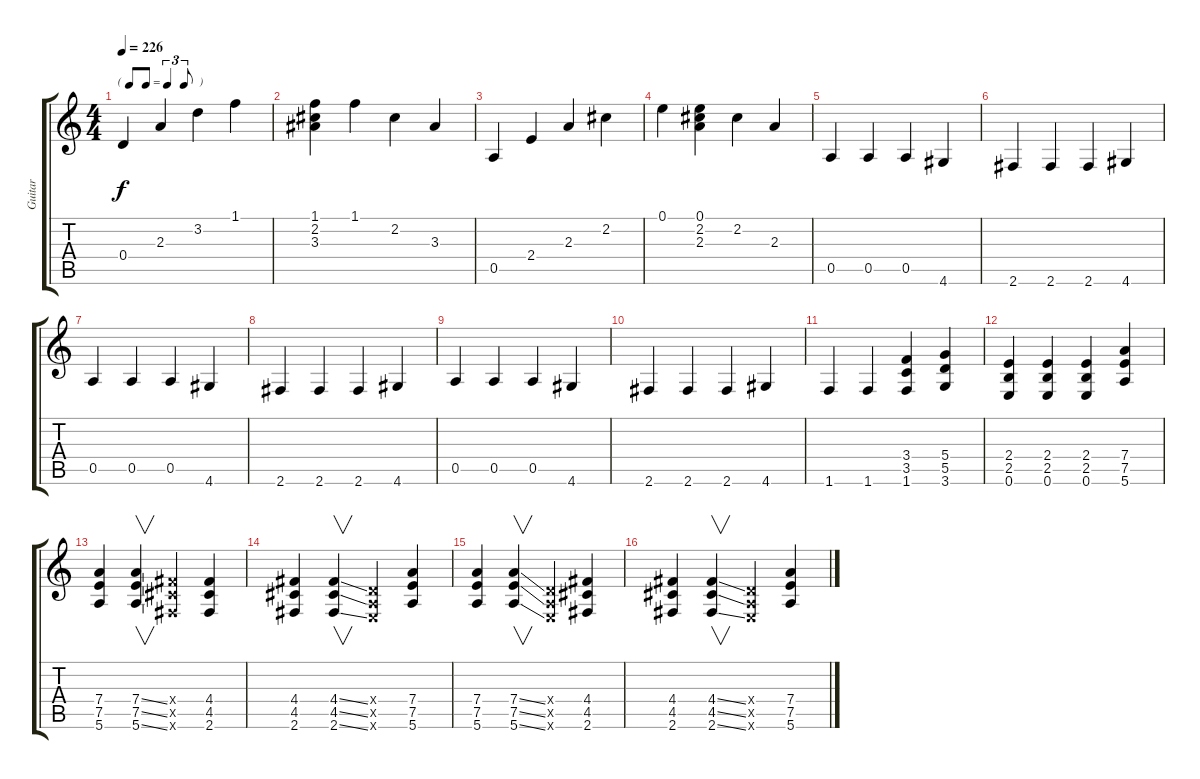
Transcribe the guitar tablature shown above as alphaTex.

\track ("Guitar" "Guitar") {instrument distortionguitar}
\staff {score tabs}
\tuning (E4 B3 G3 D3 A2 E2) {hide}
\ts (4 4)
\tf triplet8th
\tempo 226
\clef g2
\ks c
0.4.4{dy f} 2.3.4 3.2.4 1.1.4 |
(1.1 2.2 3.3).4 1.1.4 2.2.4 3.3.4 |
0.5.4 2.4.4 2.3.4 2.2.4 |
0.1.4 (0.1 2.2 2.3).4 2.2.4 2.3.4 |
0.5.4 0.5.4 0.5.4 4.6.4 |
2.6.4 2.6.4 2.6.4 4.6.4 |
0.5.4 0.5.4 0.5.4 4.6.4 |
2.6.4 2.6.4 2.6.4 4.6.4 |
0.5.4 0.5.4 0.5.4 4.6.4 |
2.6.4 2.6.4 2.6.4 4.6.4 |
1.6.4 1.6.4 (3.4 3.5 1.6).4 (5.4 5.5 3.6).4 |
(2.4 2.5 0.6).4 (2.4 2.5 0.6).4 (2.4 2.5 0.6).4 (7.4 7.5 5.6).4 |
(7.4 7.5 5.6).4 (7.4{ss} 7.5{ss} 5.6{ss}).4{v} (4.4{x} 4.5{x} 2.6{x}).4 (4.4 4.5 2.6).4 |
(4.4 4.5 2.6).4 (4.4{ss} 4.5{ss} 2.6{ss}).4{v} (0.4{x} 0.5{x} 0.6{x}).4 (7.4 7.5 5.6).4 |
(7.4 7.5 5.6).4 (7.4{ss} 7.5{ss} 5.6{ss}).4{v} (0.4{x} 0.5{x} 0.6{x}).4 (4.4 4.5 2.6).4 |
(4.4 4.5 2.6).4 (4.4{ss} 4.5{ss} 2.6{ss}).4{v} (0.4{x} 0.5{x} 0.6{x}).4 (7.4{ss} 7.5{ss} 5.6{ss}).4
